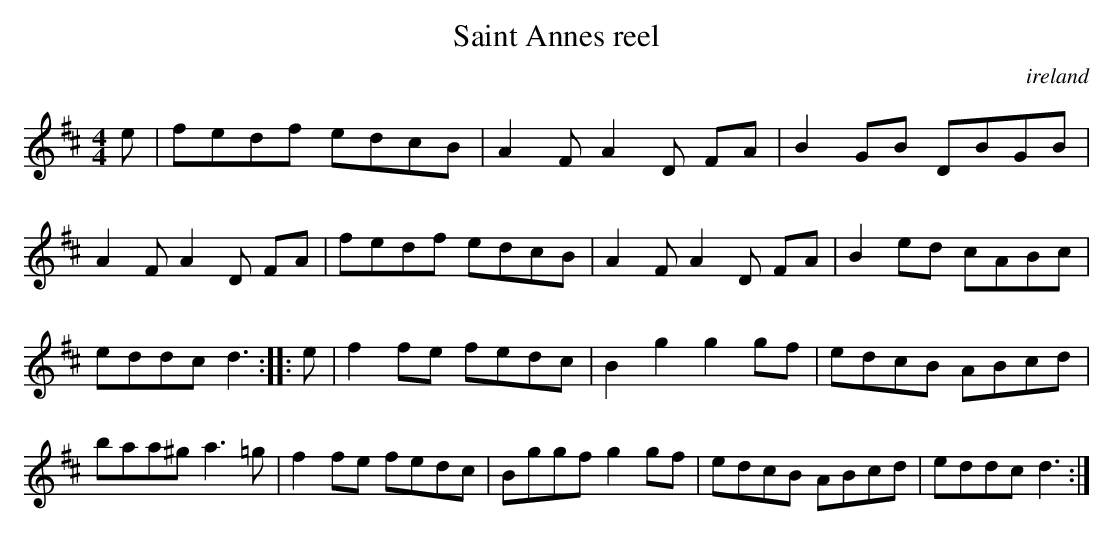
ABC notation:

X:1
T:Saint Annes reel
O:ireland
M:4/4
K:D
e|fedf edcB|A2 FA2D FA|B2GB DBGB|A2 FA2D FA|\
fedf edcB|A2 FA2D FA|B2ed cABc|eddc d3::\
e|f2 fe fedc|B2g2g2gf|edcB ABcd|baa^g a3=g|\
f2fe fedc|Bggf g2gf|edcB ABcd|eddc d3:|**
